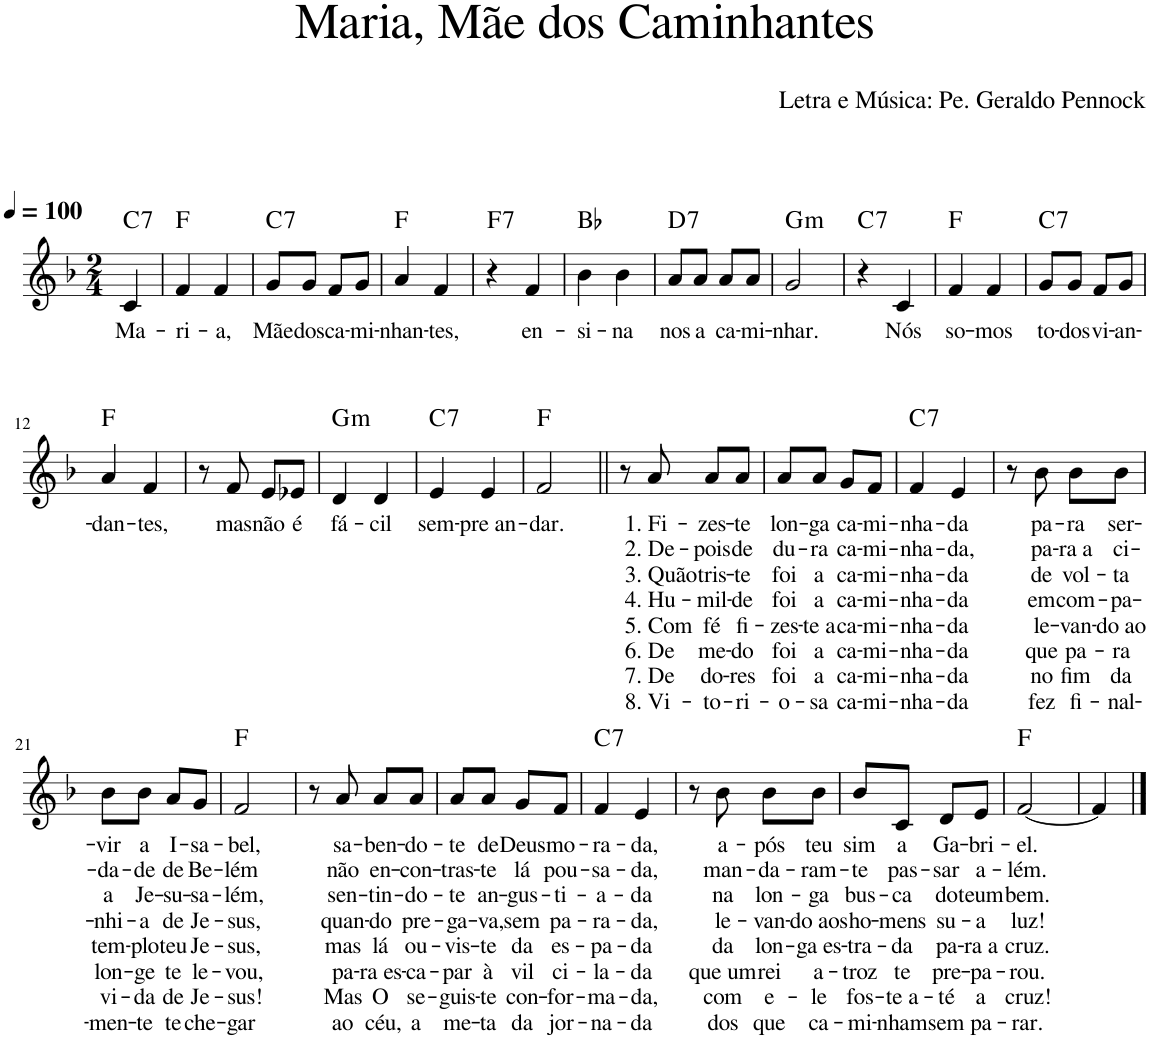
**kern	**text	**text	**text	**text	**text	**text	**text	**text	**harte
*part1	*part1	*part1	*part1	*part1	*part1	*part1	*part1	*part1	*part1
*staff1	*staff1	*staff1	*staff1	*staff1	*staff1	*staff1	*staff1	*staff1	*
*I"Voz	*	*	*	*	*	*	*	*	*
*I'Vo.	*	*	*	*	*	*	*	*	*
*clefG2	*	*	*	*	*	*	*	*	*
*k[b-]	*	*	*	*	*	*	*	*	*
*M2/4	*	*	*	*	*	*	*	*	*
*MM100	*	*	*	*	*	*	*	*	*
=1	=1	=1	=1	=1	=1	=1	=1	=1	=1
!	!LO:LY:b	!	!	!	!	!	!	!	!LO:H:kt=7
4c/	Ma-	.	.	.	.	.	.	.	C:7
=2	=2	=2	=2	=2	=2	=2	=2	=2	=2
!	!LO:LY:b	!	!	!	!	!	!	!	!
4f/	-ri-	.	.	.	.	.	.	.	F:maj
!	!LO:LY:b	!	!	!	!	!	!	!	!
4f/	-a,	.	.	.	.	.	.	.	.
=3	=3	=3	=3	=3	=3	=3	=3	=3	=3
!	!LO:LY:b	!	!	!	!	!	!	!	!LO:H:kt=7
8g/L	Mãe	.	.	.	.	.	.	.	C:7
!	!LO:LY:b	!	!	!	!	!	!	!	!
8g/J	dos	.	.	.	.	.	.	.	.
!	!LO:LY:b	!	!	!	!	!	!	!	!
8f/L	ca-	.	.	.	.	.	.	.	.
!	!LO:LY:b	!	!	!	!	!	!	!	!
8g/J	-mi-	.	.	.	.	.	.	.	.
=4	=4	=4	=4	=4	=4	=4	=4	=4	=4
!	!LO:LY:b	!	!	!	!	!	!	!	!
4a/	-nhan-	.	.	.	.	.	.	.	F:maj
!	!LO:LY:b	!	!	!	!	!	!	!	!
4f/	-tes,	.	.	.	.	.	.	.	.
=5	=5	=5	=5	=5	=5	=5	=5	=5	=5
!	!	!	!	!	!	!	!	!	!LO:H:kt=7
4r	.	.	.	.	.	.	.	.	F:7
!	!LO:LY:b	!	!	!	!	!	!	!	!
4f/	en-	.	.	.	.	.	.	.	.
=6	=6	=6	=6	=6	=6	=6	=6	=6	=6
!	!LO:LY:b	!	!	!	!	!	!	!	!
4b-\	-si-	.	.	.	.	.	.	.	Bb:maj
!	!LO:LY:b	!	!	!	!	!	!	!	!
4b-\	-na	.	.	.	.	.	.	.	.
=7	=7	=7	=7	=7	=7	=7	=7	=7	=7
!	!LO:LY:b	!	!	!	!	!	!	!	!LO:H:kt=7
8a/L	nos	.	.	.	.	.	.	.	D:7
!	!LO:LY:b	!	!	!	!	!	!	!	!
8a/J	a	.	.	.	.	.	.	.	.
!	!LO:LY:b	!	!	!	!	!	!	!	!
8a/L	ca-	.	.	.	.	.	.	.	.
!	!LO:LY:b	!	!	!	!	!	!	!	!
8a/J	-mi-	.	.	.	.	.	.	.	.
=8	=8	=8	=8	=8	=8	=8	=8	=8	=8
!	!LO:LY:b	!	!	!	!	!	!	!	!LO:H:kt=m
2g/	-nhar.	.	.	.	.	.	.	.	G:min
=9	=9	=9	=9	=9	=9	=9	=9	=9	=9
!	!	!	!	!	!	!	!	!	!LO:H:kt=7
4r	.	.	.	.	.	.	.	.	C:7
!	!LO:LY:b	!	!	!	!	!	!	!	!
4c/	Nós	.	.	.	.	.	.	.	.
=10	=10	=10	=10	=10	=10	=10	=10	=10	=10
!	!LO:LY:b	!	!	!	!	!	!	!	!
4f/	so-	.	.	.	.	.	.	.	F:maj
!	!LO:LY:b	!	!	!	!	!	!	!	!
4f/	-mos	.	.	.	.	.	.	.	.
=11	=11	=11	=11	=11	=11	=11	=11	=11	=11
!	!LO:LY:b	!	!	!	!	!	!	!	!LO:H:kt=7
8g/L	to-	.	.	.	.	.	.	.	C:7
!	!LO:LY:b	!	!	!	!	!	!	!	!
8g/J	-dos	.	.	.	.	.	.	.	.
!	!LO:LY:b	!	!	!	!	!	!	!	!
8f/L	vi-	.	.	.	.	.	.	.	.
!	!LO:LY:b	!	!	!	!	!	!	!	!
8g/J	-an-	.	.	.	.	.	.	.	.
!!LO:LB:g=z
=12	=12	=12	=12	=12	=12	=12	=12	=12	=12
!	!LO:LY:b	!	!	!	!	!	!	!	!
4a/	-dan-	.	.	.	.	.	.	.	F:maj
!	!LO:LY:b	!	!	!	!	!	!	!	!
4f/	-tes,	.	.	.	.	.	.	.	.
=13	=13	=13	=13	=13	=13	=13	=13	=13	=13
8r	.	.	.	.	.	.	.	.	.
!	!LO:LY:b	!	!	!	!	!	!	!	!
8f/	mas	.	.	.	.	.	.	.	.
!	!LO:LY:b	!	!	!	!	!	!	!	!
8e/L	não	.	.	.	.	.	.	.	.
!	!LO:LY:b	!	!	!	!	!	!	!	!
8e-X/J	é	.	.	.	.	.	.	.	.
=14	=14	=14	=14	=14	=14	=14	=14	=14	=14
!	!LO:LY:b	!	!	!	!	!	!	!	!LO:H:kt=m
4d/	fá-	.	.	.	.	.	.	.	G:min
!	!LO:LY:b	!	!	!	!	!	!	!	!
4d/	-cil	.	.	.	.	.	.	.	.
=15	=15	=15	=15	=15	=15	=15	=15	=15	=15
!	!LO:LY:b	!	!	!	!	!	!	!	!LO:H:kt=7
4e/	sem-	.	.	.	.	.	.	.	C:7
!	!LO:LY:b	!	!	!	!	!	!	!	!
4e/	-pre an-	.	.	.	.	.	.	.	.
=16	=16	=16	=16	=16	=16	=16	=16	=16	=16
!	!LO:LY:b	!	!	!	!	!	!	!	!
2f/	-dar.	.	.	.	.	.	.	.	F:maj
=17||	=17||	=17||	=17||	=17||	=17||	=17||	=17||	=17||	=17||
8r	.	.	.	.	.	.	.	.	.
!	!LO:LY:b	!LO:LY:b	!LO:LY:b	!LO:LY:b	!LO:LY:b	!LO:LY:b	!LO:LY:b	!LO:LY:b	!
8a/	1. Fi-	2. De-	3. Quão	4. Hu-	5. Com	6. De	7. De	8. Vi-	.
!	!LO:LY:b	!LO:LY:b	!LO:LY:b	!LO:LY:b	!LO:LY:b	!LO:LY:b	!LO:LY:b	!LO:LY:b	!
8a/L	-zes-	-pois	tris-	-mil-	fé	me-	do-	-to-	.
!	!LO:LY:b	!LO:LY:b	!LO:LY:b	!LO:LY:b	!LO:LY:b	!LO:LY:b	!LO:LY:b	!LO:LY:b	!
8a/J	-te	de	-te	-de	fi-	-do	-res	-ri-	.
=18	=18	=18	=18	=18	=18	=18	=18	=18	=18
!	!LO:LY:b	!LO:LY:b	!LO:LY:b	!LO:LY:b	!LO:LY:b	!LO:LY:b	!LO:LY:b	!LO:LY:b	!
8a/L	lon-	du-	foi	foi	-zes-	foi	foi	-o-	.
!	!LO:LY:b	!LO:LY:b	!LO:LY:b	!LO:LY:b	!LO:LY:b	!LO:LY:b	!LO:LY:b	!LO:LY:b	!
8a/J	-ga	-ra	a	a	-te a	a	a	-sa	.
!	!LO:LY:b	!LO:LY:b	!LO:LY:b	!LO:LY:b	!LO:LY:b	!LO:LY:b	!LO:LY:b	!LO:LY:b	!
8g/L	ca-	ca-	ca-	ca-	ca-	ca-	ca-	ca-	.
!	!LO:LY:b	!LO:LY:b	!LO:LY:b	!LO:LY:b	!LO:LY:b	!LO:LY:b	!LO:LY:b	!LO:LY:b	!
8f/J	-mi-	-mi-	-mi-	-mi-	-mi-	-mi-	-mi-	-mi-	.
=19	=19	=19	=19	=19	=19	=19	=19	=19	=19
!	!LO:LY:b	!LO:LY:b	!LO:LY:b	!LO:LY:b	!LO:LY:b	!LO:LY:b	!LO:LY:b	!LO:LY:b	!LO:H:kt=7
4f/	-nha-	-nha-	-nha-	-nha-	-nha-	-nha-	-nha-	-nha-	C:7
!	!LO:LY:b	!LO:LY:b	!LO:LY:b	!LO:LY:b	!LO:LY:b	!LO:LY:b	!LO:LY:b	!LO:LY:b	!
4e/	-da	-da,	-da	-da	-da	-da	-da	-da	.
=20	=20	=20	=20	=20	=20	=20	=20	=20	=20
8r	.	.	.	.	.	.	.	.	.
!	!LO:LY:b	!LO:LY:b	!LO:LY:b	!LO:LY:b	!LO:LY:b	!LO:LY:b	!LO:LY:b	!LO:LY:b	!
8b-\	pa-	pa-	de	em	le-	que	no	fez	.
!	!LO:LY:b	!LO:LY:b	!LO:LY:b	!LO:LY:b	!LO:LY:b	!LO:LY:b	!LO:LY:b	!LO:LY:b	!
8b-\L	-ra	-ra a	vol-	com-	-van-	pa-	fim	fi-	.
!	!LO:LY:b	!LO:LY:b	!LO:LY:b	!LO:LY:b	!LO:LY:b	!LO:LY:b	!LO:LY:b	!LO:LY:b	!
8b-\J	ser-	ci-	-ta	-pa-	-do ao	-ra	da	-nal-	.
!!LO:LB:g=z
=21	=21	=21	=21	=21	=21	=21	=21	=21	=21
!	!LO:LY:b	!LO:LY:b	!LO:LY:b	!LO:LY:b	!LO:LY:b	!LO:LY:b	!LO:LY:b	!LO:LY:b	!
8b-\L	-vir	-da-	a	-nhi-	tem-	lon-	vi-	-men-	.
!	!LO:LY:b	!LO:LY:b	!LO:LY:b	!LO:LY:b	!LO:LY:b	!LO:LY:b	!LO:LY:b	!LO:LY:b	!
8b-\J	a	-de	Je-	-a	-plo	-ge	-da	-te	.
!	!LO:LY:b	!LO:LY:b	!LO:LY:b	!LO:LY:b	!LO:LY:b	!LO:LY:b	!LO:LY:b	!LO:LY:b	!
8a/L	I-	de	-su-	de	teu	te	de	te	.
!	!LO:LY:b	!LO:LY:b	!LO:LY:b	!LO:LY:b	!LO:LY:b	!LO:LY:b	!LO:LY:b	!LO:LY:b	!
8g/J	-sa-	Be-	-sa-	Je-	Je-	le-	Je-	che-	.
=22	=22	=22	=22	=22	=22	=22	=22	=22	=22
!	!LO:LY:b	!LO:LY:b	!LO:LY:b	!LO:LY:b	!LO:LY:b	!LO:LY:b	!LO:LY:b	!LO:LY:b	!
2f/	-bel,	-lém	-lém,	-sus,	-sus,	-vou,	-sus!	-gar	F:maj
=23	=23	=23	=23	=23	=23	=23	=23	=23	=23
8r	.	.	.	.	.	.	.	.	.
!	!LO:LY:b	!LO:LY:b	!LO:LY:b	!LO:LY:b	!LO:LY:b	!LO:LY:b	!LO:LY:b	!LO:LY:b	!
8a/	sa-	não	sen-	quan-	mas	pa-	Mas	ao	.
!	!LO:LY:b	!LO:LY:b	!LO:LY:b	!LO:LY:b	!LO:LY:b	!LO:LY:b	!LO:LY:b	!LO:LY:b	!
8a/L	-ben-	en-	-tin-	-do	lá	-ra es-	O	céu,	.
!	!LO:LY:b	!LO:LY:b	!LO:LY:b	!LO:LY:b	!LO:LY:b	!LO:LY:b	!LO:LY:b	!LO:LY:b	!
8a/J	-do-	-con-	-do-	pre-	ou-	-ca-	se-	a	.
=24	=24	=24	=24	=24	=24	=24	=24	=24	=24
!	!LO:LY:b	!LO:LY:b	!LO:LY:b	!LO:LY:b	!LO:LY:b	!LO:LY:b	!LO:LY:b	!LO:LY:b	!
8a/L	-te	-tras-	-te	-ga-	-vis-	-par	-guis-	me-	.
!	!LO:LY:b	!LO:LY:b	!LO:LY:b	!LO:LY:b	!LO:LY:b	!LO:LY:b	!LO:LY:b	!LO:LY:b	!
8a/J	de	-te	an-	-va,	-te	à	-te	-ta	.
!	!LO:LY:b	!LO:LY:b	!LO:LY:b	!LO:LY:b	!LO:LY:b	!LO:LY:b	!LO:LY:b	!LO:LY:b	!
8g/L	Deus	lá	-gus-	sem	da	vil	con-	da	.
!	!LO:LY:b	!LO:LY:b	!LO:LY:b	!LO:LY:b	!LO:LY:b	!LO:LY:b	!LO:LY:b	!LO:LY:b	!
8f/J	mo-	pou-	-ti-	pa-	es-	ci-	-for-	jor-	.
=25	=25	=25	=25	=25	=25	=25	=25	=25	=25
!	!LO:LY:b	!LO:LY:b	!LO:LY:b	!LO:LY:b	!LO:LY:b	!LO:LY:b	!LO:LY:b	!LO:LY:b	!LO:H:kt=7
4f/	-ra-	-sa-	-a-	-ra-	-pa-	-la-	-ma-	-na-	C:7
!	!LO:LY:b	!LO:LY:b	!LO:LY:b	!LO:LY:b	!LO:LY:b	!LO:LY:b	!LO:LY:b	!LO:LY:b	!
4e/	-da,	-da,	-da	-da,	-da	-da	-da,	-da	.
=26	=26	=26	=26	=26	=26	=26	=26	=26	=26
8r	.	.	.	.	.	.	.	.	.
!	!LO:LY:b	!LO:LY:b	!LO:LY:b	!LO:LY:b	!LO:LY:b	!LO:LY:b	!LO:LY:b	!LO:LY:b	!
8b-\	a-	man-	na	le-	da	que um	com	dos	.
!	!LO:LY:b	!LO:LY:b	!LO:LY:b	!LO:LY:b	!LO:LY:b	!LO:LY:b	!LO:LY:b	!LO:LY:b	!
8b-\L	-pós	-da-	lon-	-van-	lon-	rei	e-	que	.
!	!LO:LY:b	!LO:LY:b	!LO:LY:b	!LO:LY:b	!LO:LY:b	!LO:LY:b	!LO:LY:b	!LO:LY:b	!
8b-\J	teu	-ram-	-ga	-do aos	-ga es-	a-	-le	ca-	.
=27	=27	=27	=27	=27	=27	=27	=27	=27	=27
!	!LO:LY:b	!LO:LY:b	!LO:LY:b	!LO:LY:b	!LO:LY:b	!LO:LY:b	!LO:LY:b	!LO:LY:b	!
8b-/L	sim	-te	bus-	ho-	-tra-	-troz	fos-	-mi-	.
!	!LO:LY:b	!LO:LY:b	!LO:LY:b	!LO:LY:b	!LO:LY:b	!LO:LY:b	!LO:LY:b	!LO:LY:b	!
8c/J	a	pas-	-ca	-mens	-da	te	-te a-	-nham	.
!	!LO:LY:b	!LO:LY:b	!LO:LY:b	!LO:LY:b	!LO:LY:b	!LO:LY:b	!LO:LY:b	!LO:LY:b	!
8d/L	Ga-	-sar	do	su-	pa-	pre-	-té	sem	.
!	!LO:LY:b	!LO:LY:b	!LO:LY:b	!LO:LY:b	!LO:LY:b	!LO:LY:b	!LO:LY:b	!LO:LY:b	!
8e/J	-bri-	a-	teum	-a	-ra a	-pa-	a	pa-	.
=28	=28	=28	=28	=28	=28	=28	=28	=28	=28
!	!LO:LY:b	!LO:LY:b	!LO:LY:b	!LO:LY:b	!LO:LY:b	!LO:LY:b	!LO:LY:b	!LO:LY:b	!
[2f/	-el.	-lém.	bem.	luz!	cruz.	-rou.	cruz!	-rar.	F:maj
=29	=29	=29	=29	=29	=29	=29	=29	=29	=29
4f/]	.	.	.	.	.	.	.	.	.
==	==	==	==	==	==	==	==	==	==
*-	*-	*-	*-	*-	*-	*-	*-	*-	*-
